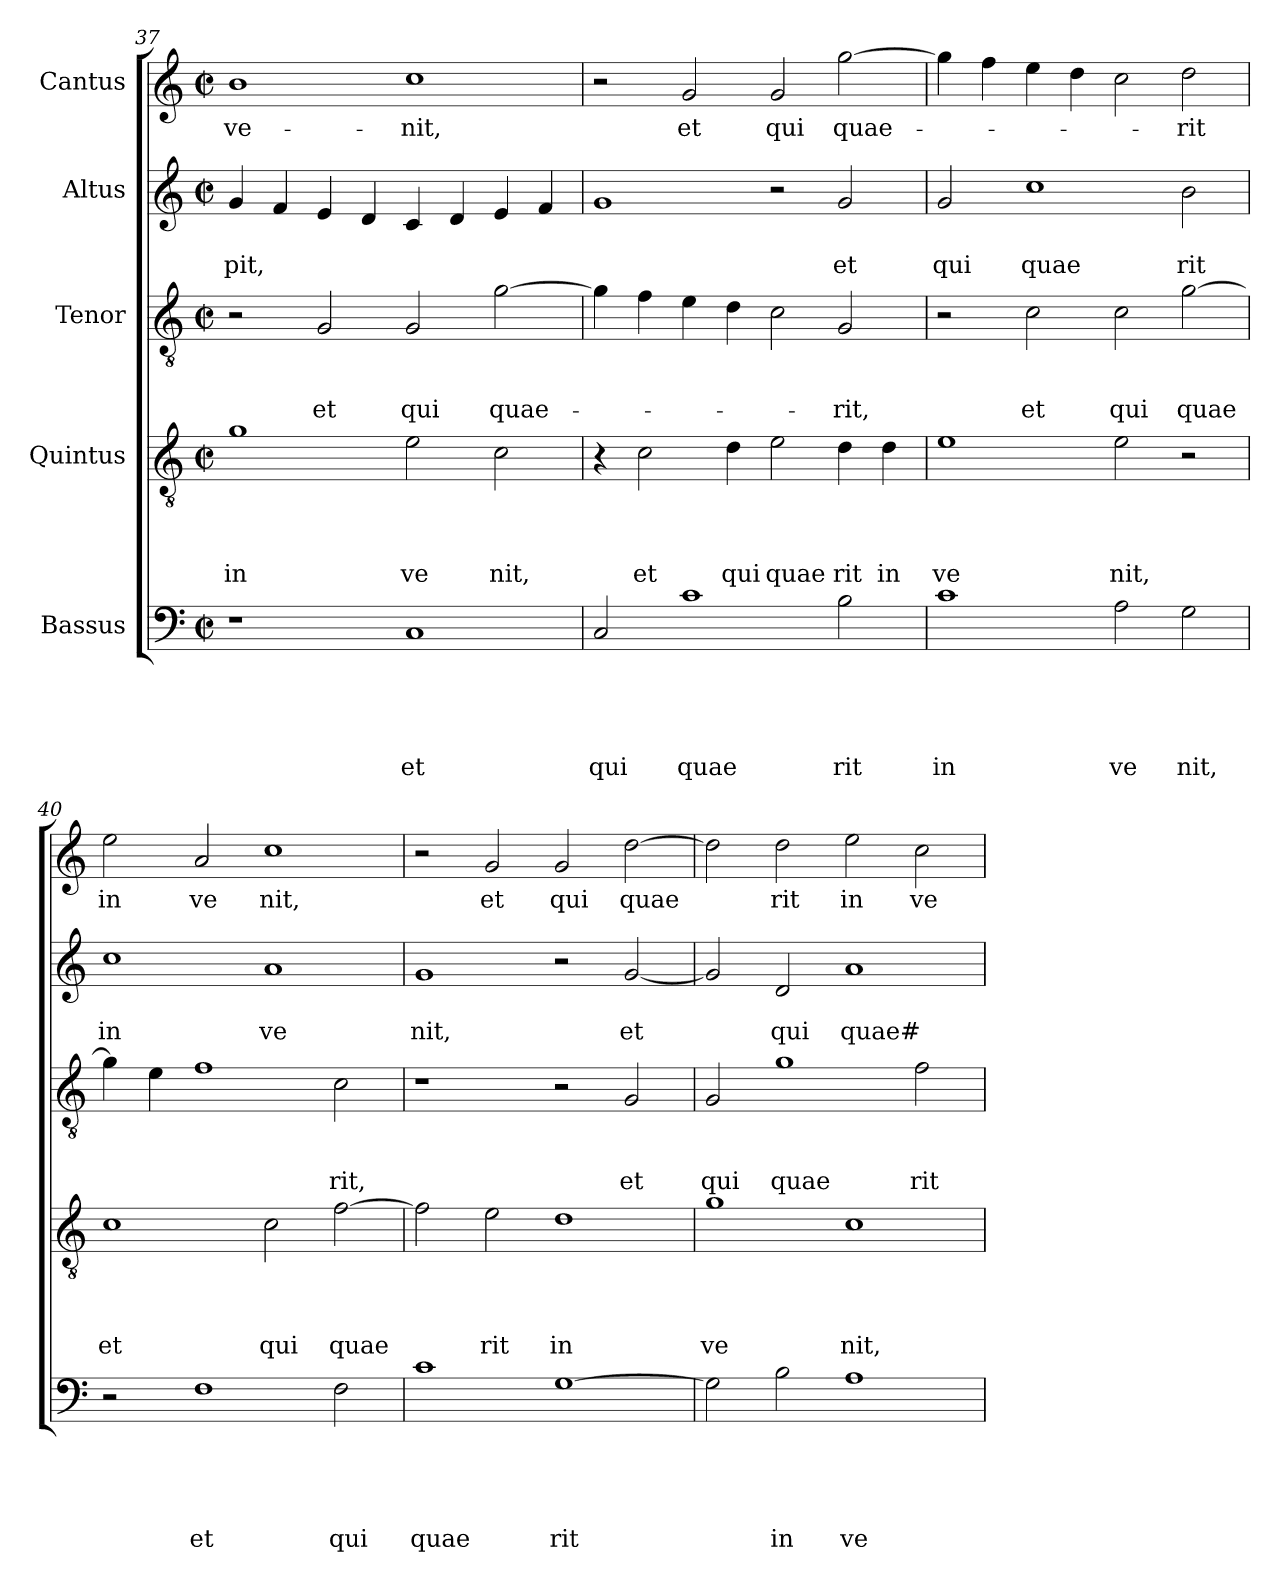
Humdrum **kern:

**kern	**text	**text	**text	**text	**text	**kern	**text	**text	**text	**text	**kern	**text	**text	**text	**kern	**text	**text	**kern	**text
*part5	*part5	*part5	*part5	*part5	*part5	*part4	*part4	*part4	*part4	*part4	*part3	*part3	*part3	*part3	*part2	*part2	*part2	*part1	*part1
*staff5	*staff5	*staff5	*staff5	*staff5	*staff5	*staff4	*staff4	*staff4	*staff4	*staff4	*staff3	*staff3	*staff3	*staff3	*staff2	*staff2	*staff2	*staff1	*staff1
*I"Bassus	*	*	*	*	*	*I"Quintus	*	*	*	*	*I"Tenor	*	*	*	*I"Altus	*	*	*I"Cantus	*
*clefF4	*	*	*	*	*	*clefGv2	*	*	*	*	*clefGv2	*	*	*	*clefG2	*	*	*clefG2	*
*k[]	*	*	*	*	*	*k[]	*	*	*	*	*k[]	*	*	*	*k[]	*	*	*k[]	*
*C:	*	*	*	*	*	*C:	*	*	*	*	*C:	*	*	*	*C:	*	*	*C:	*
*M2/2	*	*	*	*	*	*M2/2	*	*	*	*	*M2/2	*	*	*	*M2/2	*	*	*M2/2	*
*met(c|)	*	*	*	*	*	*met(c|)	*	*	*	*	*met(c|)	*	*	*	*met(c|)	*	*	*met(c|)	*
=37	=37	=37	=37	=37	=37	=37	=37	=37	=37	=37	=37	=37	=37	=37	=37	=37	=37	=37	=37
!	!	!	!	!	!	!	!	!	!	!LO:LY:b	!	!	!	!	!	!	!LO:LY:b	!	!LO:LY:b
1r	.	.	.	.	.	1g	.	.	.	in	2r	.	.	.	4g/	.	pit,	1b	-ve-
.	.	.	.	.	.	.	.	.	.	.	.	.	.	.	4f/	.	.	.	.
!	!	!	!	!	!	!	!	!	!	!	!	!	!	!LO:LY:b	!	!	!	!	!
.	.	.	.	.	.	.	.	.	.	.	2G/	.	.	et	4e/	.	.	.	.
.	.	.	.	.	.	.	.	.	.	.	.	.	.	.	4d/	.	.	.	.
!	!	!	!	!	!LO:LY:b	!	!	!	!	!LO:LY:b	!	!	!	!LO:LY:b	!	!	!	!	!LO:LY:b
1C	.	.	.	.	et	2e\	.	.	.	ve	2G/	.	.	qui	4c/	.	.	1cc	-nit,
.	.	.	.	.	.	.	.	.	.	.	.	.	.	.	4d/	.	.	.	.
!	!	!	!	!	!	!	!	!	!	!LO:LY:b	!	!	!	!LO:LY:b	!	!	!	!	!
.	.	.	.	.	.	2c\	.	.	.	nit,	[>2g\	.	.	quae-	4e/	.	.	.	.
.	.	.	.	.	.	.	.	.	.	.	.	.	.	.	4f/	.	.	.	.
=38	=38	=38	=38	=38	=38	=38	=38	=38	=38	=38	=38	=38	=38	=38	=38	=38	=38	=38	=38
!	!	!	!	!	!LO:LY:b	!	!	!	!	!	!	!	!	!	!	!	!	!	!
2C/	.	.	.	.	qui	4r	.	.	.	.	4g\]	.	.	.	1g	.	.	2r	.
!	!	!	!	!	!	!	!	!	!	!LO:LY:b	!	!	!	!	!	!	!	!	!
.	.	.	.	.	.	2c\	.	.	.	et	4f\	.	.	.	.	.	.	.	.
!	!	!	!	!	!LO:LY:b	!	!	!	!	!	!	!	!	!	!	!	!	!	!LO:LY:b
1c	.	.	.	.	quae	.	.	.	.	.	4e\	.	.	.	.	.	.	2g/	et
!	!	!	!	!	!	!	!	!	!	!LO:LY:b	!	!	!	!	!	!	!	!	!
.	.	.	.	.	.	4d\	.	.	.	qui	4d\	.	.	.	.	.	.	.	.
!	!	!	!	!	!	!	!	!	!	!LO:LY:b	!	!	!	!	!	!	!	!	!LO:LY:b
.	.	.	.	.	.	2e\	.	.	.	quae	2c\	.	.	.	2r	.	.	2g/	qui
!	!	!	!	!	!LO:LY:b	!	!	!	!	!LO:LY:b	!	!	!	!LO:LY:b	!	!	!LO:LY:b	!	!LO:LY:b
2B\	.	.	.	.	rit	4d\	.	.	.	rit	2G/	.	.	-rit,	2g/	.	et	[<2gg\	quae-
!	!	!	!	!	!	!	!	!	!	!LO:LY:b	!	!	!	!	!	!	!	!	!
.	.	.	.	.	.	4d\	.	.	.	in	.	.	.	.	.	.	.	.	.
!!LO:LB:g=z
=39	=39	=39	=39	=39	=39	=39	=39	=39	=39	=39	=39	=39	=39	=39	=39	=39	=39	=39	=39
!	!	!	!	!	!LO:LY:b	!	!	!	!	!LO:LY:b	!	!	!	!	!	!	!LO:LY:b	!	!
1c	.	.	.	.	in	1e	.	.	.	ve	2r	.	.	.	2g/	.	qui	4gg\]	.
.	.	.	.	.	.	.	.	.	.	.	.	.	.	.	.	.	.	4ff\	.
!	!	!	!	!	!	!	!	!	!	!	!	!	!	!LO:LY:b	!	!	!LO:LY:b	!	!
.	.	.	.	.	.	.	.	.	.	.	2c\	.	.	et	1cc	.	quae	4ee\	.
.	.	.	.	.	.	.	.	.	.	.	.	.	.	.	.	.	.	4dd\	.
!	!	!	!	!	!LO:LY:b	!	!	!	!	!LO:LY:b	!	!	!	!LO:LY:b	!	!	!	!	!
2A\	.	.	.	.	ve	2e\	.	.	.	nit,	2c\	.	.	qui	.	.	.	2cc\	.
!	!	!	!	!	!LO:LY:b	!	!	!	!	!	!	!	!	!LO:LY:b	!	!	!LO:LY:b	!	!LO:LY:b
2G\	.	.	.	.	nit,	2r	.	.	.	.	[>2g\	.	.	quae	2b\	.	rit	2dd\	-rit
=40	=40	=40	=40	=40	=40	=40	=40	=40	=40	=40	=40	=40	=40	=40	=40	=40	=40	=40	=40
!	!	!	!	!	!	!	!	!	!	!LO:LY:b	!	!	!	!	!	!	!LO:LY:b	!	!LO:LY:b
2r	.	.	.	.	.	1c	.	.	.	et	4g\]	.	.	.	1cc	.	in	2ee\	in
.	.	.	.	.	.	.	.	.	.	.	4e\	.	.	.	.	.	.	.	.
!	!	!	!	!	!LO:LY:b	!	!	!	!	!	!	!	!	!	!	!	!	!	!LO:LY:b
1F	.	.	.	.	et	.	.	.	.	.	1f	.	.	.	.	.	.	2a/	ve
!	!	!	!	!	!	!	!	!	!	!LO:LY:b	!	!	!	!	!	!	!LO:LY:b	!	!LO:LY:b
.	.	.	.	.	.	2c\	.	.	.	qui	.	.	.	.	1a	.	ve	1cc	nit,
!	!	!	!	!	!LO:LY:b	!	!	!	!	!LO:LY:b	!	!	!	!LO:LY:b	!	!	!	!	!
2F\	.	.	.	.	qui	[>2f\	.	.	.	quae	2c\	.	.	rit,	.	.	.	.	.
=41	=41	=41	=41	=41	=41	=41	=41	=41	=41	=41	=41	=41	=41	=41	=41	=41	=41	=41	=41
!	!	!	!	!	!LO:LY:b	!	!	!	!	!	!	!	!	!	!	!	!LO:LY:b	!	!
1c	.	.	.	.	quae	2f\]	.	.	.	.	1r	.	.	.	1g	.	nit,	2r	.
!	!	!	!	!	!	!	!	!	!	!LO:LY:b	!	!	!	!	!	!	!	!	!LO:LY:b
.	.	.	.	.	.	2e\	.	.	.	rit	.	.	.	.	.	.	.	2g/	et
!	!	!	!	!	!LO:LY:b	!	!	!	!	!LO:LY:b	!	!	!	!	!	!	!	!	!LO:LY:b
[>1G	.	.	.	.	rit	1d	.	.	.	in	2r	.	.	.	2r	.	.	2g/	qui
!	!	!	!	!	!	!	!	!	!	!	!	!	!	!LO:LY:b	!	!	!LO:LY:b	!	!LO:LY:b
.	.	.	.	.	.	.	.	.	.	.	2G/	.	.	et	[<2g/	.	et	[>2dd\	quae
=42	=42	=42	=42	=42	=42	=42	=42	=42	=42	=42	=42	=42	=42	=42	=42	=42	=42	=42	=42
!	!	!	!	!	!	!	!	!	!	!LO:LY:b	!	!	!	!LO:LY:b	!	!	!	!	!
2G\]	.	.	.	.	.	1g	.	.	.	ve	2G/	.	.	qui	2g/]	.	.	2dd\]	.
!	!	!	!	!	!LO:LY:b	!	!	!	!	!	!	!	!	!LO:LY:b	!	!	!LO:LY:b	!	!LO:LY:b
2B\	.	.	.	.	in	.	.	.	.	.	1g	.	.	quae	2d/	.	qui	2dd\	rit
!	!	!	!	!	!LO:LY:b	!	!	!	!	!LO:LY:b	!	!	!	!	!	!	!LO:LY:b	!	!LO:LY:b
1A	.	.	.	.	ve	1c	.	.	.	nit,	.	.	.	.	1a	.	quae#	2ee\	in
!	!	!	!	!	!	!	!	!	!	!	!	!	!	!LO:LY:b	!	!	!	!	!LO:LY:b
.	.	.	.	.	.	.	.	.	.	.	2f\	.	.	rit	.	.	.	2cc\	ve
=	=	=	=	=	=	=	=	=	=	=	=	=	=	=	=	=	=	=	=
*-	*-	*-	*-	*-	*-	*-	*-	*-	*-	*-	*-	*-	*-	*-	*-	*-	*-	*-	*-
